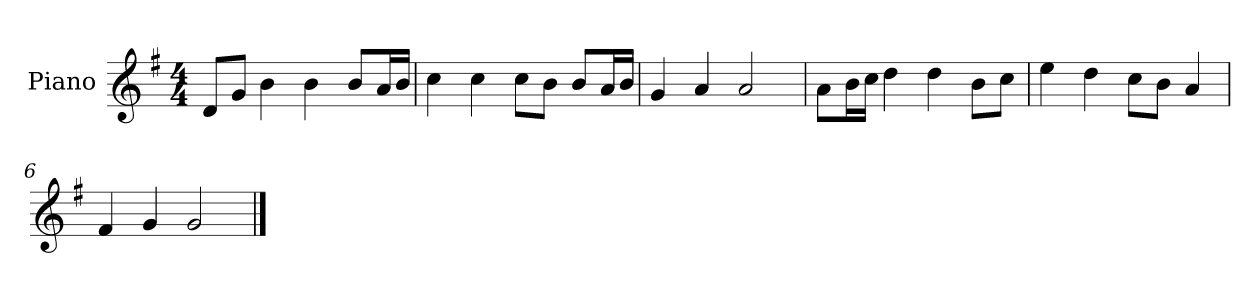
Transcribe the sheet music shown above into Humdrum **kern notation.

**kern
*part1
*staff1
*I"Piano
*I'P-no
*clefG2
*k[f#]
*M4/4
*MM90
=1
8d/L
8g/J
4b\
4b\
8b/L
16a/L
16b/JJ
=2
4cc\
4cc\
8cc\L
8b\J
8b/L
16a/L
16b/JJ
=3
4g/
4a/
2a/
=4
8a\L
16b\L
16cc\JJ
4dd\
4dd\
8b\L
8cc\J
=5
4ee\
4dd\
8cc\L
8b\J
4a/
=6
4f#/
4g/
2g/
==
*-
